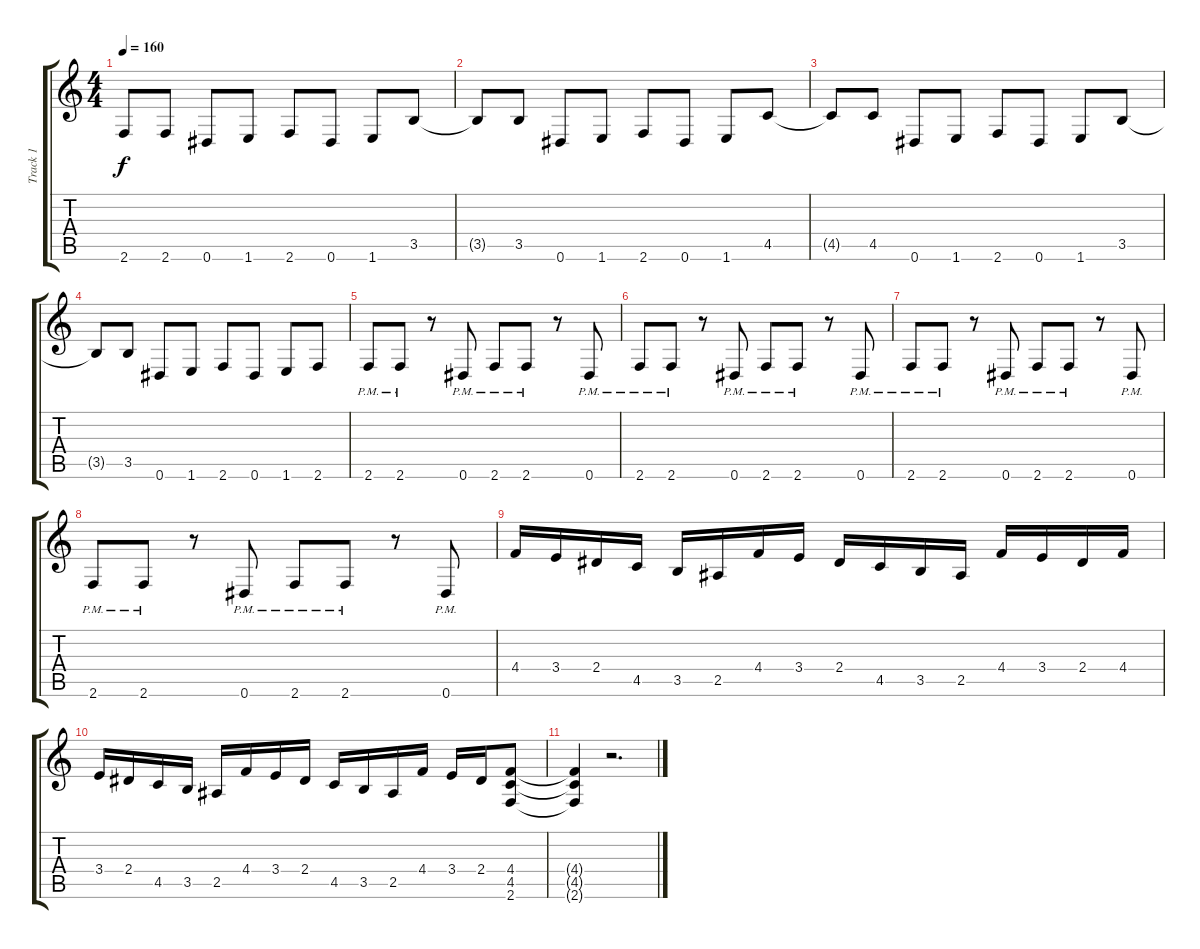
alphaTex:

\track ("Track 1" "Track 1") {instrument distortionguitar}
\staff {score tabs}
\tuning (Eb4 Bb3 Gb3 Db3 Ab2 Eb2) {hide}
\ts (4 4)
\tempo 160
\clef g2
\ks c
2.6{t}.8{dy f} 2.6.8 0.6.8 1.6.8 2.6.8 0.6.8 1.6.8 3.5.8 |
3.5{t}.8 3.5.8 0.6.8 1.6.8 2.6.8 0.6.8 1.6.8 4.5.8 |
4.5{t}.8 4.5.8 0.6.8 1.6.8 2.6.8 0.6.8 1.6.8 3.5.8 |
3.5{t}.8 3.5.8 0.6.8 1.6.8 2.6.8 0.6.8 1.6.8 2.6.8 |
2.6{pm}.8 2.6{pm}.8 r.8 0.6{pm}.8 2.6{pm}.8 2.6{pm}.8 r.8 0.6{pm}.8 |
2.6{pm}.8 2.6{pm}.8 r.8 0.6{pm}.8 2.6{pm}.8 2.6{pm}.8 r.8 0.6{pm}.8 |
2.6{pm}.8 2.6{pm}.8 r.8 0.6{pm}.8 2.6{pm}.8 2.6{pm}.8 r.8 0.6{pm}.8 |
2.6{pm}.8 2.6{pm}.8 r.8 0.6{pm}.8 2.6{pm}.8 2.6{pm}.8 r.8 0.6{pm}.8 |
4.4.16 3.4.16 2.4.16 4.5.16 3.5.16 2.5.16 4.4.16 3.4.16 2.4.16 4.5.16 3.5.16 2.5.16 4.4.16 3.4.16 2.4.16 4.4.16 |
3.4.16 2.4.16 4.5.16 3.5.16 2.5.16 4.4.16 3.4.16 2.4.16 4.5.16 3.5.16 2.5.16 4.4.16 3.4.16 2.4.16 (4.4 4.5 2.6).8 |
(4.4{t} 4.5{t} 2.6{t}).4 r.2{d}
